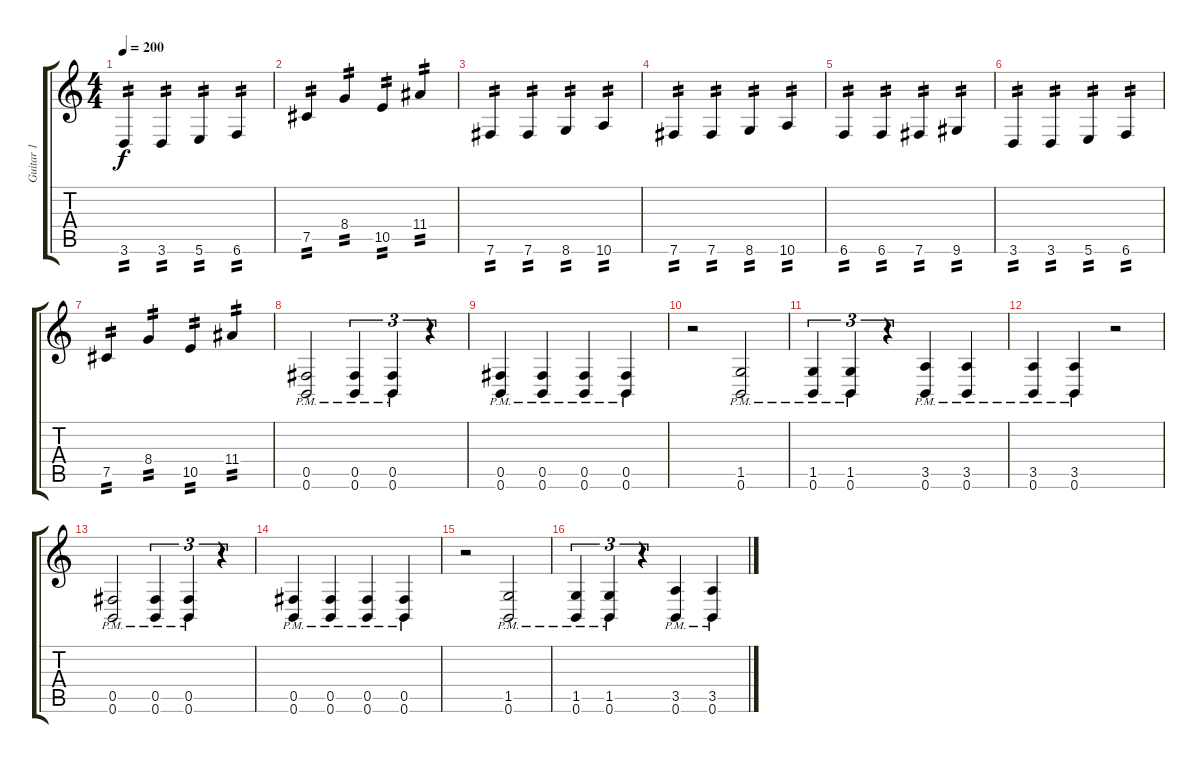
\track ("Guitar 1" "Guitar 1") {instrument distortionguitar}
\staff {score tabs}
\tuning (Db4 Ab3 E3 B2 Gb2 B1) {hide}
\ts (4 4)
\tempo 200
\clef g2
\ks c
3.6.4{tp 2 dy f} 3.6.4{tp 2} 5.6.4{tp 2} 6.6.4{tp 2} |
7.5.4{tp 2} 8.4.4{tp 2} 10.5.4{tp 2} 11.4.4{tp 2} |
7.6.4{tp 2} 7.6.4{tp 2} 8.6.4{tp 2} 10.6.4{tp 2} |
7.6.4{tp 2} 7.6.4{tp 2} 8.6.4{tp 2} 10.6.4{tp 2} |
6.6.4{tp 2} 6.6.4{tp 2} 7.6.4{tp 2} 9.6.4{tp 2} |
3.6.4{tp 2} 3.6.4{tp 2} 5.6.4{tp 2} 6.6.4{tp 2} |
7.5.4{tp 2} 8.4.4{tp 2} 10.5.4{tp 2} 11.4.4{tp 2} |
(0.5{pm} 0.6{pm}).2 (0.5{pm} 0.6{pm}).4{tu (3 2)} (0.5{pm} 0.6{pm}).4{tu (3 2)} r.4{tu (3 2)} |
(0.5{pm} 0.6{pm}).4 (0.5{pm} 0.6{pm}).4 (0.5{pm} 0.6{pm}).4 (0.5{pm} 0.6{pm}).4 |
r.2 (1.5{pm} 0.6{pm}).2 |
(1.5{pm} 0.6{pm}).4{tu (3 2)} (1.5{pm} 0.6{pm}).4{tu (3 2)} r.4{tu (3 2)} (3.5{pm} 0.6{pm}).4 (3.5{pm} 0.6{pm}).4 |
(3.5{pm} 0.6{pm}).4 (3.5{pm} 0.6{pm}).4 r.2 |
(0.5{pm} 0.6{pm}).2 (0.5{pm} 0.6{pm}).4{tu (3 2)} (0.5{pm} 0.6{pm}).4{tu (3 2)} r.4{tu (3 2)} |
(0.5{pm} 0.6{pm}).4 (0.5{pm} 0.6{pm}).4 (0.5{pm} 0.6{pm}).4 (0.5{pm} 0.6{pm}).4 |
r.2 (1.5{pm} 0.6{pm}).2 |
(1.5{pm} 0.6{pm}).4{tu (3 2)} (1.5{pm} 0.6{pm}).4{tu (3 2)} r.4{tu (3 2)} (3.5{pm} 0.6{pm}).4 (3.5{pm} 0.6{pm}).4
